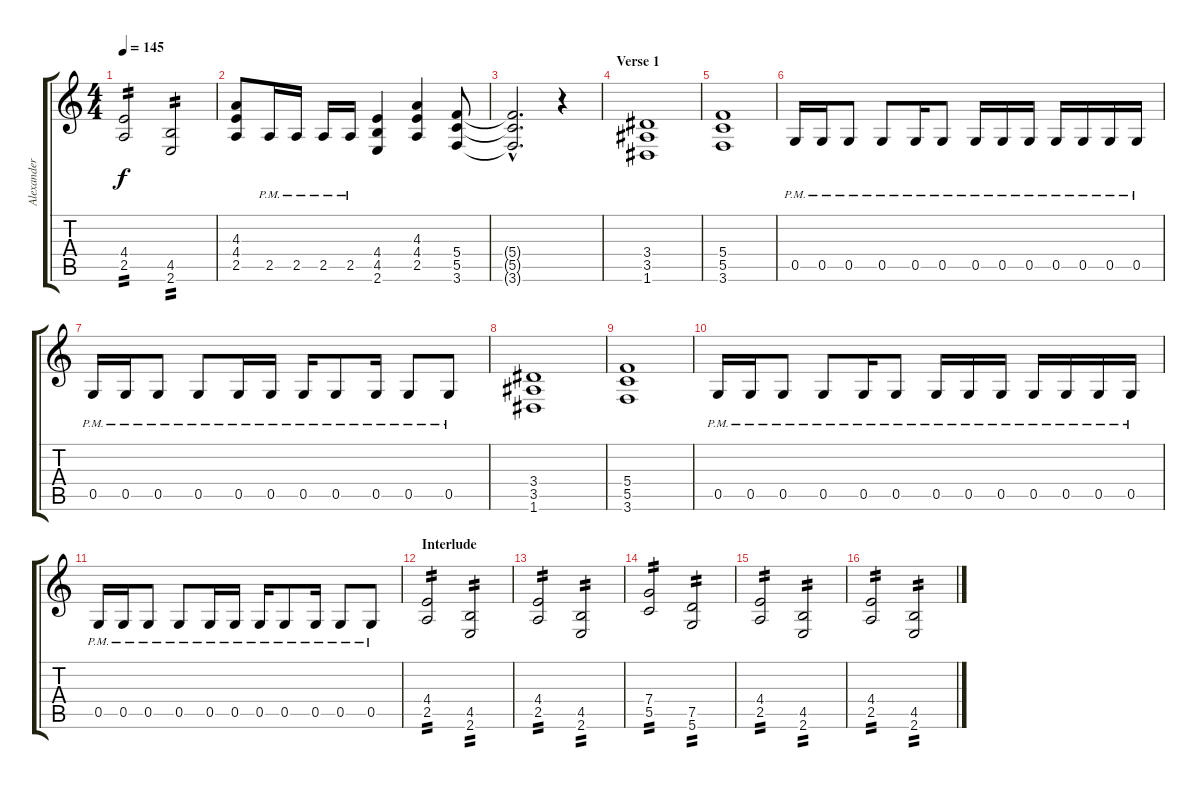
\track ("Alexander Kuoppala" "Alexander ") {instrument distortionguitar}
\staff {score tabs}
\tuning (D4 A3 F3 C3 G2 D2) {hide}
\ts (4 4)
\tempo 145
\clef g2
\ks c
(4.4 2.5).2{tp 2 dy f} (4.5 2.6).2{tp 2} |
(4.3 4.4 2.5).8 2.5{pm}.16 2.5{pm}.16 2.5{pm}.16 2.5{pm}.16 (4.4 4.5 2.6).4 (4.3 4.4 2.5).4 (5.4 5.5 3.6).8 |
(5.4{hac t} 5.5{hac t} 3.6{hac t}).2{d} r.4 |
\section ("" "Verse 1")
(3.4 3.5 1.6).1 |
(5.4 5.5 3.6).1 |
0.5{pm}.16 0.5{pm}.16 0.5{pm}.8 0.5{pm}.8 0.5{pm}.16 0.5{pm}.8 0.5{pm}.16 0.5{pm}.16 0.5{pm}.16 0.5{pm}.16 0.5{pm}.16 0.5{pm}.16 0.5{pm}.16 |
0.5{pm}.16 0.5{pm}.16 0.5{pm}.8 0.5{pm}.8 0.5{pm}.16 0.5{pm}.16 0.5{pm}.16 0.5{pm}.8 0.5{pm}.16 0.5{pm}.8 0.5{pm}.8 |
(3.4 3.5 1.6).1 |
(5.4 5.5 3.6).1 |
0.5{pm}.16 0.5{pm}.16 0.5{pm}.8 0.5{pm}.8 0.5{pm}.16 0.5{pm}.8 0.5{pm}.16 0.5{pm}.16 0.5{pm}.16 0.5{pm}.16 0.5{pm}.16 0.5{pm}.16 0.5{pm}.16 |
0.5{pm}.16 0.5{pm}.16 0.5{pm}.8 0.5{pm}.8 0.5{pm}.16 0.5{pm}.16 0.5{pm}.16 0.5{pm}.8 0.5{pm}.16 0.5{pm}.8 0.5{pm}.8 |
\section ("" "Interlude")
(4.4 2.5).2{tp 2} (4.5 2.6).2{tp 2} |
(4.4 2.5).2{tp 2} (4.5 2.6).2{tp 2} |
(7.4 5.5).2{tp 2} (7.5 5.6).2{tp 2} |
(4.4 2.5).2{tp 2} (4.5 2.6).2{tp 2} |
(4.4 2.5).2{tp 2} (4.5 2.6).2{tp 2}
